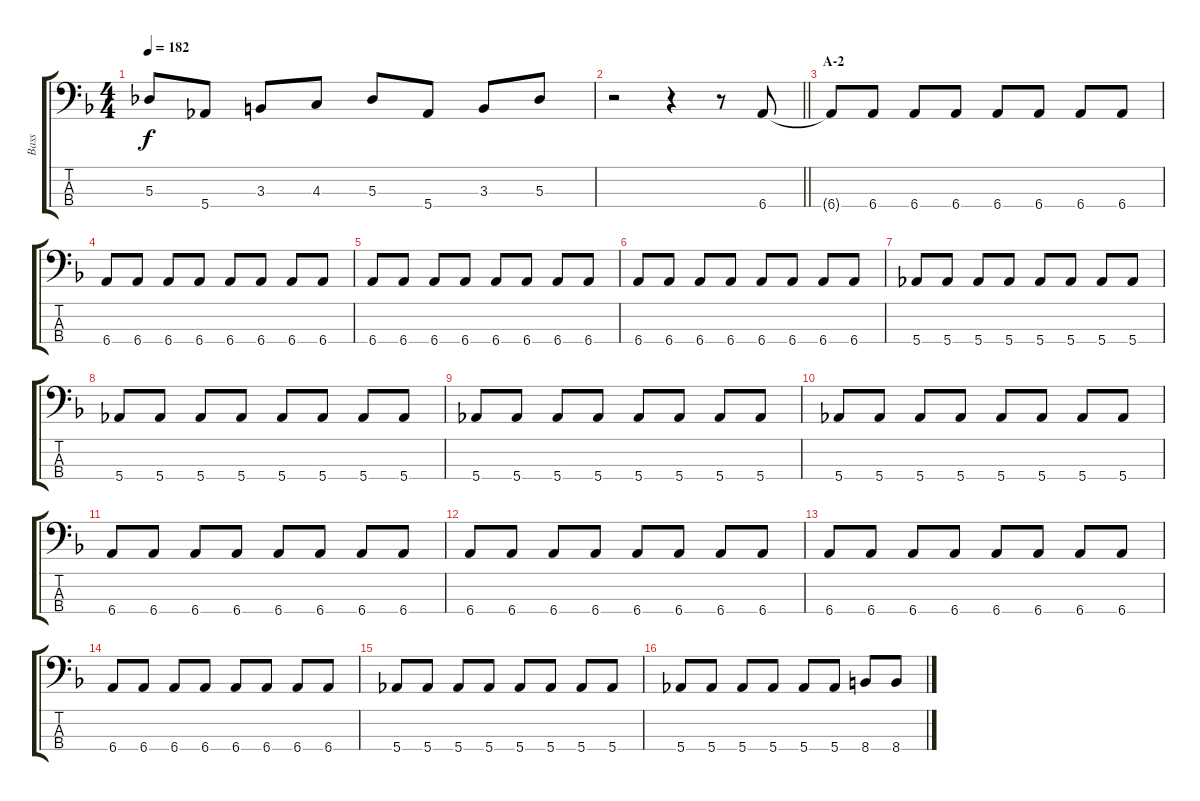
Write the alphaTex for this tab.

\track ("Bass" "Bass") {instrument electricbasspick}
\staff {score tabs}
\tuning (Gb2 Db2 Ab1 Eb1) {hide}
\ts (4 4)
\tempo 182
\clef f4
\ks f
5.3.8{dy f} 5.4.8 3.3.8 4.3.8 5.3.8 5.4.8 3.3.8 5.3.8 |
\barLineRight lightlight
r.2 r.4 r.8 6.4.8 |
\section ("" "A-2")
6.4{t}.8 6.4.8 6.4.8 6.4.8 6.4.8 6.4.8 6.4.8 6.4.8 |
6.4.8 6.4.8 6.4.8 6.4.8 6.4.8 6.4.8 6.4.8 6.4.8 |
6.4.8 6.4.8 6.4.8 6.4.8 6.4.8 6.4.8 6.4.8 6.4.8 |
6.4.8 6.4.8 6.4.8 6.4.8 6.4.8 6.4.8 6.4.8 6.4.8 |
5.4.8 5.4.8 5.4.8 5.4.8 5.4.8 5.4.8 5.4.8 5.4.8 |
5.4.8 5.4.8 5.4.8 5.4.8 5.4.8 5.4.8 5.4.8 5.4.8 |
5.4.8 5.4.8 5.4.8 5.4.8 5.4.8 5.4.8 5.4.8 5.4.8 |
5.4.8 5.4.8 5.4.8 5.4.8 5.4.8 5.4.8 5.4.8 5.4.8 |
6.4.8 6.4.8 6.4.8 6.4.8 6.4.8 6.4.8 6.4.8 6.4.8 |
6.4.8 6.4.8 6.4.8 6.4.8 6.4.8 6.4.8 6.4.8 6.4.8 |
6.4.8 6.4.8 6.4.8 6.4.8 6.4.8 6.4.8 6.4.8 6.4.8 |
6.4.8 6.4.8 6.4.8 6.4.8 6.4.8 6.4.8 6.4.8 6.4.8 |
5.4.8 5.4.8 5.4.8 5.4.8 5.4.8 5.4.8 5.4.8 5.4.8 |
5.4.8 5.4.8 5.4.8 5.4.8 5.4.8 5.4.8 8.4.8 8.4.8
